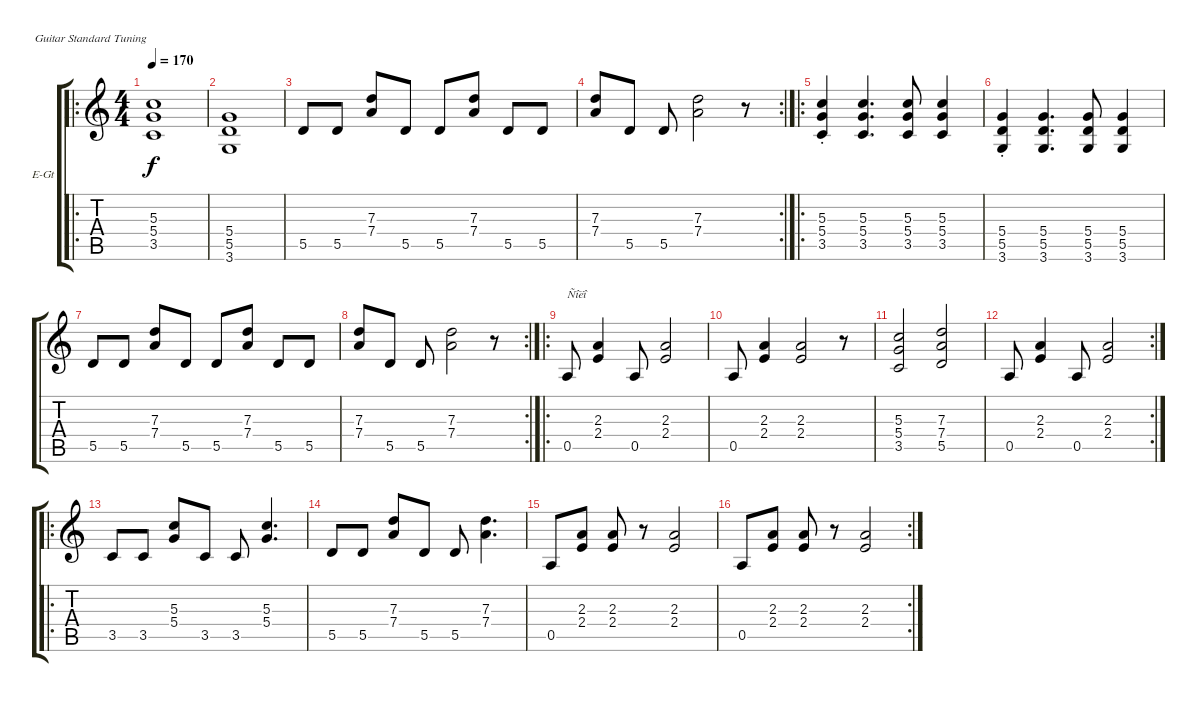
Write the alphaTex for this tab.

\bracketExtendMode groupsimilarinstruments
\firstSystemTrackNameOrientation horizontal
\otherSystemsTrackNameOrientation horizontal
\track ("Ðèòì" "E-Gt") {instrument overdrivenguitar}
\staff {score tabs}
\tuning (E4 B3 G3 D3 A2 E2)
\ro
\ts (4 4)
\tempo 170
\clef g2
\ks c
(5.3 5.4 3.5).1{dy f} |
(5.4 5.5 3.6).1 |
5.5.8 5.5.8 (7.3 7.4).8 5.5.8 5.5.8 (7.3 7.4).8 5.5.8 5.5.8 |
\rc 2
(7.3 7.4).8 5.5.8 5.5.8 (7.3 7.4).2 r.8 |
\ro
(5.3{st} 5.4 3.5).4 (5.3 5.4 3.5).4{d} (5.3 5.4 3.5).8 (5.3 5.4 3.5).4 |
(5.4{st} 5.5 3.6).4 (5.4 5.5 3.6).4{d} (5.4 5.5 3.6).8 (5.4 5.5 3.6).4 |
5.5.8 5.5.8 (7.3 7.4).8 5.5.8 5.5.8 (7.3 7.4).8 5.5.8 5.5.8 |
\rc 2
(7.3 7.4).8 5.5.8 5.5.8 (7.3 7.4).2 r.8 |
\ro
0.5.8{txt "Ñîëî"} (2.3 2.4).4 0.5.8 (2.3 2.4).2 |
0.5.8 (2.3 2.4).4 (2.3 2.4).2 r.8 |
(5.3 5.4 3.5).2 (7.3 7.4 5.5).2 |
\rc 2
0.5.8 (2.3 2.4).4 0.5.8 (2.3 2.4).2 |
\ro
3.5.8 3.5.8 (5.3 5.4).8 3.5.8 3.5.8 (5.3 5.4).4{d} |
5.5.8 5.5.8 (7.3 7.4).8 5.5.8 5.5.8 (7.3 7.4).4{d} |
0.5.8 (2.3 2.4).8 (2.3 2.4).8 r.8 (2.3 2.4).2 |
\rc 2
0.5.8 (2.3 2.4).8 (2.3 2.4).8 r.8 (2.3 2.4).2
